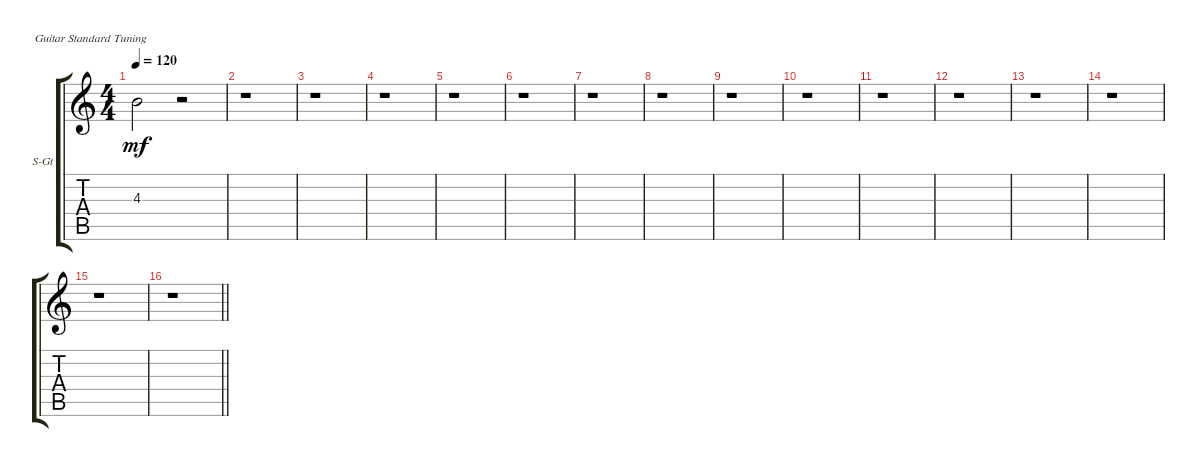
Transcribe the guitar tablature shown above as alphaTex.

\bracketExtendMode groupsimilarinstruments
\firstSystemTrackNameOrientation horizontal
\otherSystemsTrackNameOrientation horizontal
\track ("Гитара 2" "S-Gt") {instrument acousticguitarsteel}
\staff {score tabs}
\tuning (E4 B3 G3 D3 A2 E2)
\ts (4 4)
\tempo 120
\clef g2
\ks c
4.3.2{dy mf} r.2 |
r.1 |
r.1 |
r.1 |
r.1 |
r.1 |
r.1 |
r.1 |
r.1 |
r.1 |
r.1 |
r.1 |
r.1 |
r.1 |
r.1 |
\barLineRight lightlight
r.1
